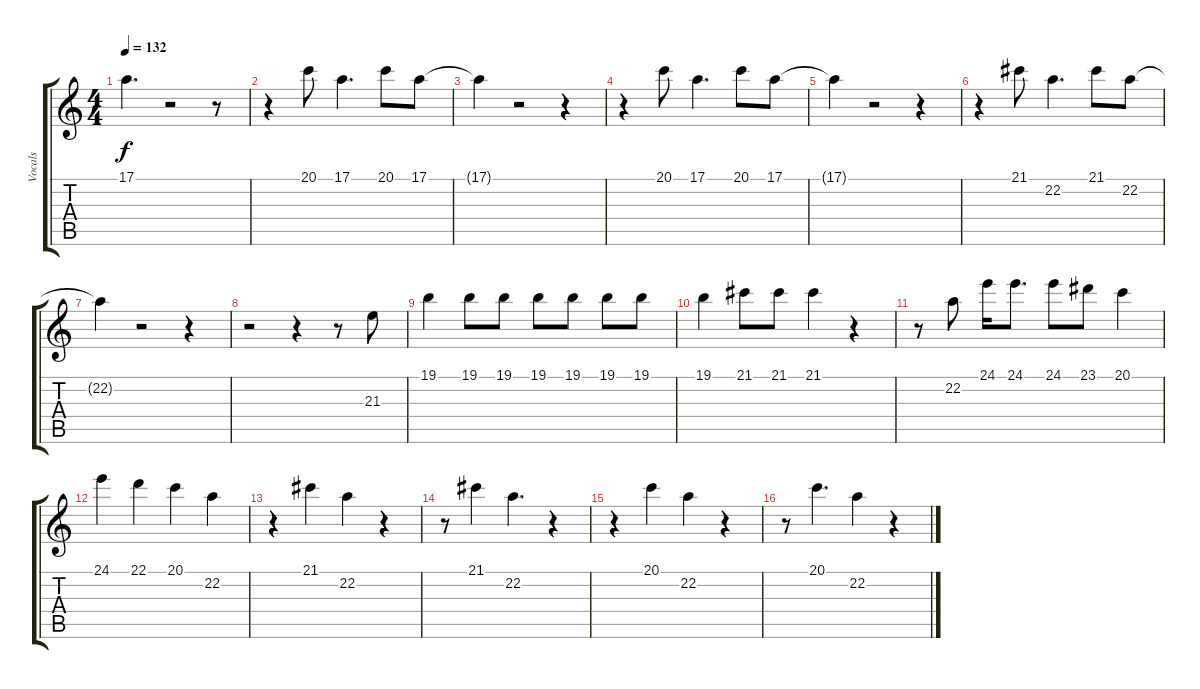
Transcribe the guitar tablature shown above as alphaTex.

\track ("Vocals" "Vocals") {instrument clarinet}
\staff {score tabs}
\tuning (E4 B3 G3 D3 A2 E2) {hide}
\ts (4 4)
\tempo 132
\clef g2
\ks c
17.1{t}.4{d dy f} r.2 r.8 |
r.4 20.1.8 17.1.4{d} 20.1.8 17.1.8 |
17.1{t}.4 r.2 r.4 |
r.4 20.1.8 17.1.4{d} 20.1.8 17.1.8 |
17.1{t}.4 r.2 r.4 |
r.4 21.1.8 22.2.4{d} 21.1.8 22.2.8 |
22.2{t}.4 r.2 r.4 |
r.2 r.4 r.8 21.3.8 |
19.1.4 19.1.8 19.1.8 19.1.8 19.1.8 19.1.8 19.1.8 |
19.1.4 21.1.8 21.1.8 21.1.4 r.4 |
r.8 22.2.8 24.1.16 24.1.8{d} 24.1.8 23.1.8 20.1.4 |
24.1.4 22.1.4 20.1.4 22.2.4 |
r.4 21.1.4 22.2.4 r.4 |
r.8 21.1.4 22.2.4{d} r.4 |
r.4 20.1.4 22.2.4 r.4 |
r.8 20.1.4{d} 22.2.4 r.4
